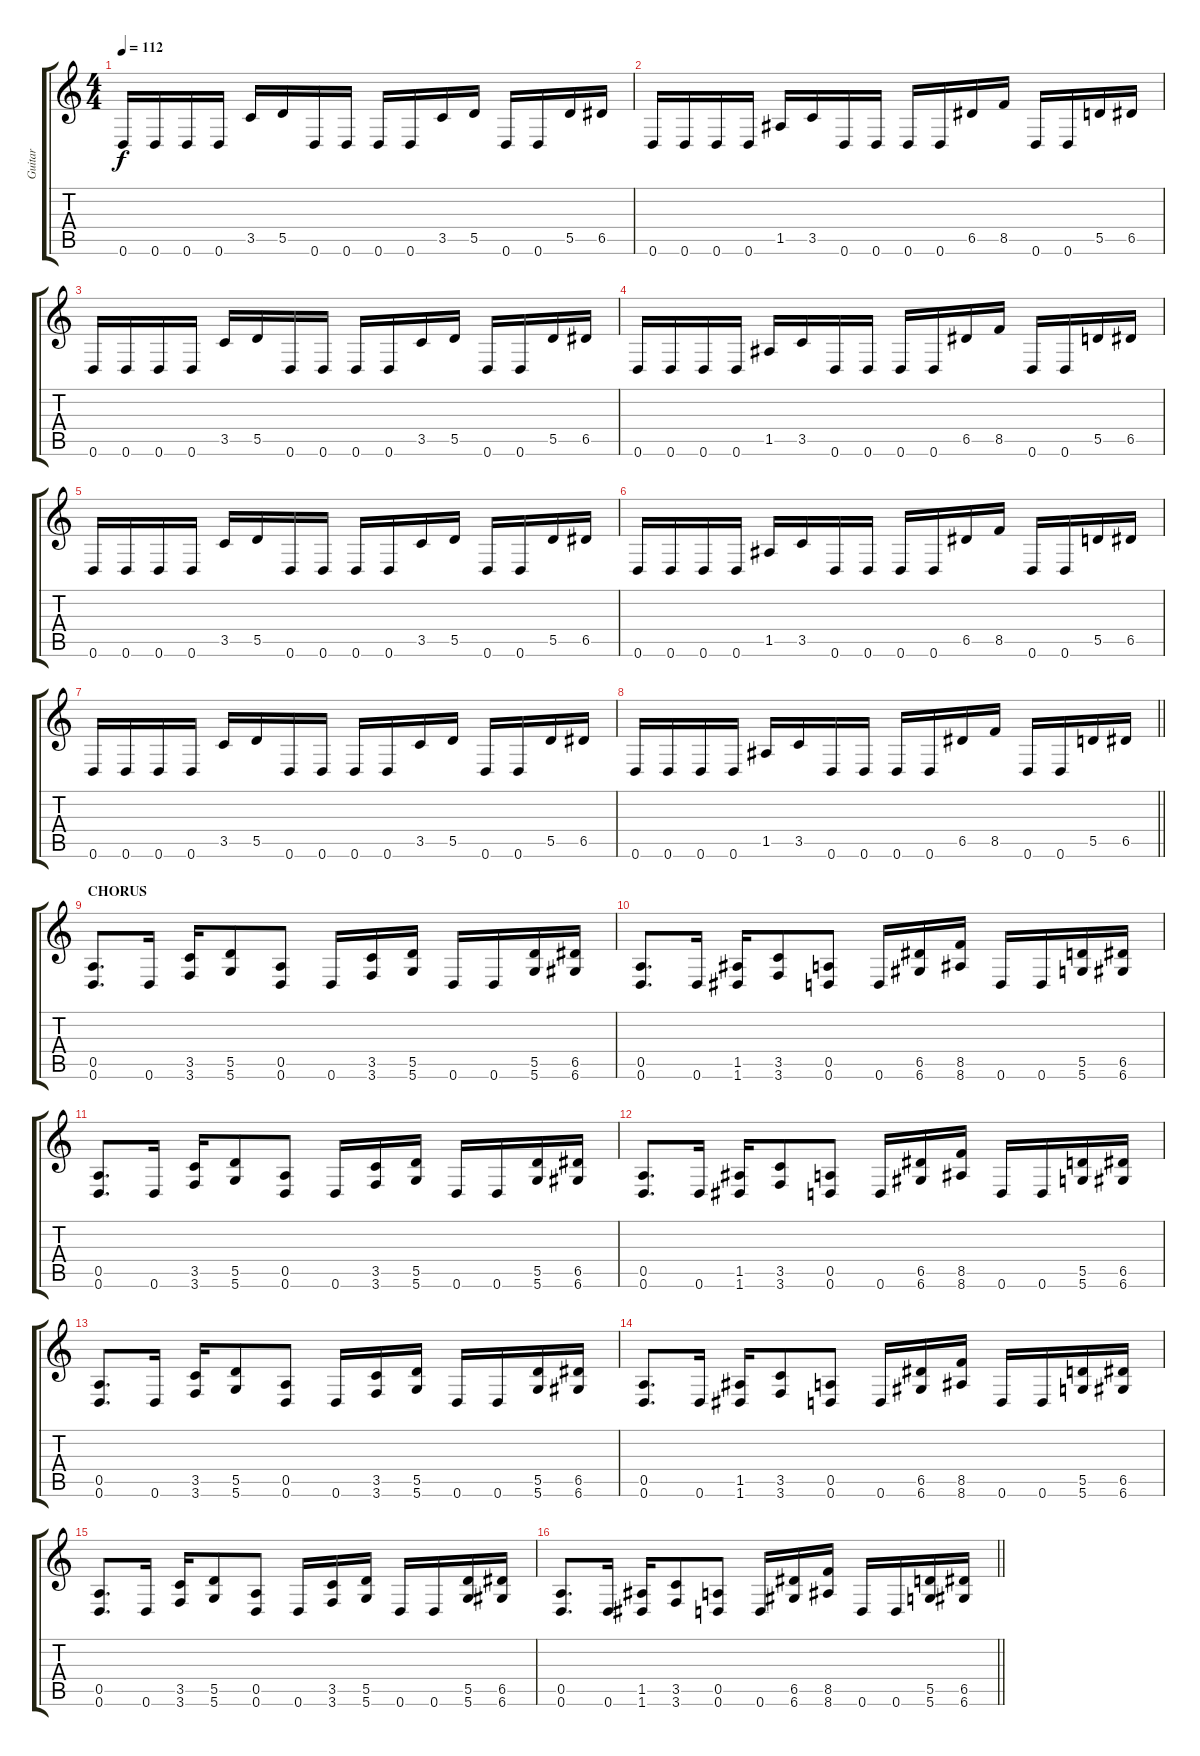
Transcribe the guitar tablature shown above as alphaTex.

\track ("Guitar" "Guitar") {instrument distortionguitar}
\staff {score tabs}
\tuning (E4 B3 G3 D3 A2 D2) {hide}
\ts (4 4)
\section ("" "")
\tempo 112
\clef g2
\ks c
0.6.16{dy f} 0.6.16 0.6.16 0.6.16 3.5.16 5.5.16 0.6.16 0.6.16 0.6.16 0.6.16 3.5.16 5.5.16 0.6.16 0.6.16 5.5.16 6.5.16 |
0.6.16 0.6.16 0.6.16 0.6.16 1.5.16 3.5.16 0.6.16 0.6.16 0.6.16 0.6.16 6.5.16 8.5.16 0.6.16 0.6.16 5.5.16 6.5.16 |
0.6.16 0.6.16 0.6.16 0.6.16 3.5.16 5.5.16 0.6.16 0.6.16 0.6.16 0.6.16 3.5.16 5.5.16 0.6.16 0.6.16 5.5.16 6.5.16 |
0.6.16 0.6.16 0.6.16 0.6.16 1.5.16 3.5.16 0.6.16 0.6.16 0.6.16 0.6.16 6.5.16 8.5.16 0.6.16 0.6.16 5.5.16 6.5.16 |
0.6.16 0.6.16 0.6.16 0.6.16 3.5.16 5.5.16 0.6.16 0.6.16 0.6.16 0.6.16 3.5.16 5.5.16 0.6.16 0.6.16 5.5.16 6.5.16 |
0.6.16 0.6.16 0.6.16 0.6.16 1.5.16 3.5.16 0.6.16 0.6.16 0.6.16 0.6.16 6.5.16 8.5.16 0.6.16 0.6.16 5.5.16 6.5.16 |
0.6.16 0.6.16 0.6.16 0.6.16 3.5.16 5.5.16 0.6.16 0.6.16 0.6.16 0.6.16 3.5.16 5.5.16 0.6.16 0.6.16 5.5.16 6.5.16 |
\barLineRight lightlight
0.6.16 0.6.16 0.6.16 0.6.16 1.5.16 3.5.16 0.6.16 0.6.16 0.6.16 0.6.16 6.5.16 8.5.16 0.6.16 0.6.16 5.5.16 6.5.16 |
\section ("" "CHORUS")
(0.5 0.6).8{d} 0.6.16 (3.5 3.6).16 (5.5 5.6).8 (0.5 0.6).8 0.6.16 (3.5 3.6).16 (5.5 5.6).16 0.6.16 0.6.16 (5.5 5.6).16 (6.5 6.6).16 |
(0.5 0.6).8{d} 0.6.16 (1.5 1.6).16 (3.5 3.6).8 (0.5 0.6).8 0.6.16 (6.5 6.6).16 (8.5 8.6).16 0.6.16 0.6.16 (5.5 5.6).16 (6.5 6.6).16 |
(0.5 0.6).8{d} 0.6.16 (3.5 3.6).16 (5.5 5.6).8 (0.5 0.6).8 0.6.16 (3.5 3.6).16 (5.5 5.6).16 0.6.16 0.6.16 (5.5 5.6).16 (6.5 6.6).16 |
(0.5 0.6).8{d} 0.6.16 (1.5 1.6).16 (3.5 3.6).8 (0.5 0.6).8 0.6.16 (6.5 6.6).16 (8.5 8.6).16 0.6.16 0.6.16 (5.5 5.6).16 (6.5 6.6).16 |
(0.5 0.6).8{d} 0.6.16 (3.5 3.6).16 (5.5 5.6).8 (0.5 0.6).8 0.6.16 (3.5 3.6).16 (5.5 5.6).16 0.6.16 0.6.16 (5.5 5.6).16 (6.5 6.6).16 |
(0.5 0.6).8{d} 0.6.16 (1.5 1.6).16 (3.5 3.6).8 (0.5 0.6).8 0.6.16 (6.5 6.6).16 (8.5 8.6).16 0.6.16 0.6.16 (5.5 5.6).16 (6.5 6.6).16 |
(0.5 0.6).8{d} 0.6.16 (3.5 3.6).16 (5.5 5.6).8 (0.5 0.6).8 0.6.16 (3.5 3.6).16 (5.5 5.6).16 0.6.16 0.6.16 (5.5 5.6).16 (6.5 6.6).16 |
\barLineRight lightlight
(0.5 0.6).8{d} 0.6.16 (1.5 1.6).16 (3.5 3.6).8 (0.5 0.6).8 0.6.16 (6.5 6.6).16 (8.5 8.6).16 0.6.16 0.6.16 (5.5 5.6).16 (6.5 6.6).16
